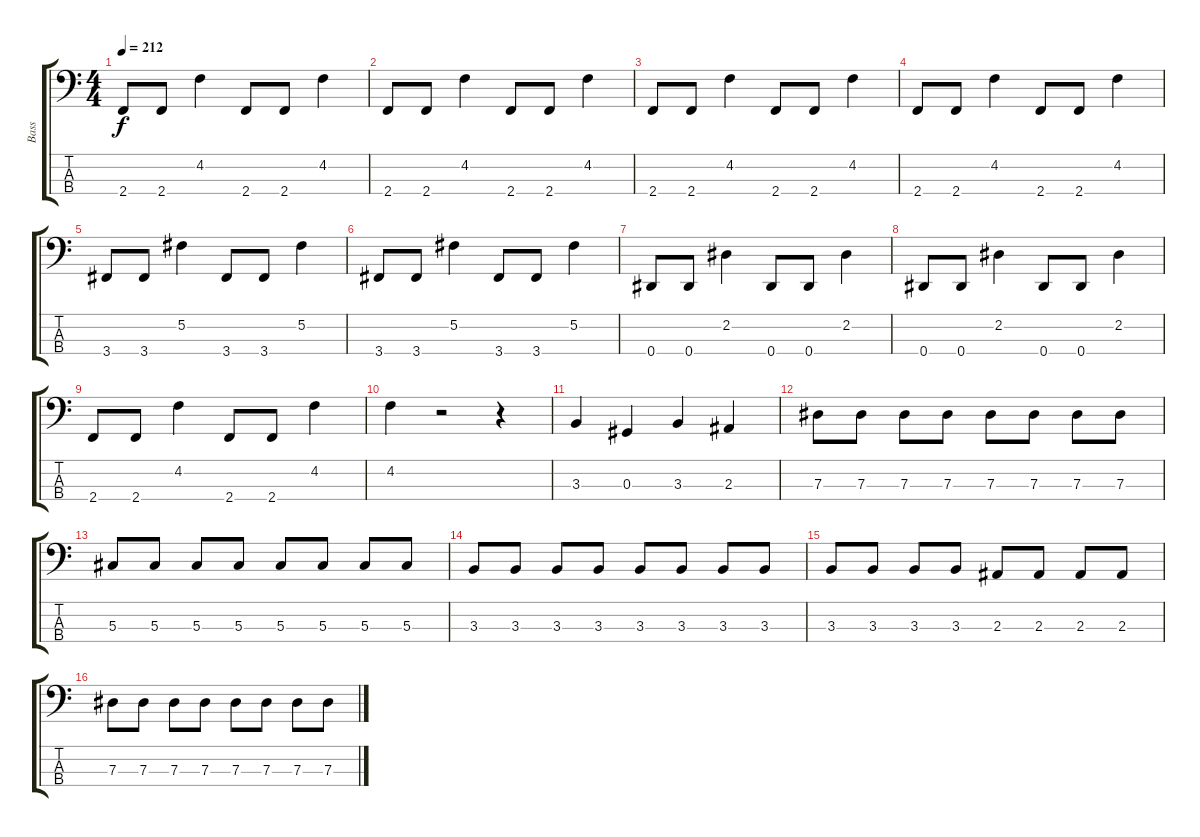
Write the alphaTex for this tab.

\track ("Bass" "Bass") {instrument electricbassfinger}
\staff {score tabs}
\tuning (Gb2 Db2 Ab1 Eb1) {hide}
\ts (4 4)
\tempo 212
\clef f4
\ks c
2.4.8{dy f} 2.4.8 4.2.4 2.4.8 2.4.8 4.2.4 |
2.4.8 2.4.8 4.2.4 2.4.8 2.4.8 4.2.4 |
2.4.8 2.4.8 4.2.4 2.4.8 2.4.8 4.2.4 |
2.4.8 2.4.8 4.2.4 2.4.8 2.4.8 4.2.4 |
3.4.8 3.4.8 5.2.4 3.4.8 3.4.8 5.2.4 |
3.4.8 3.4.8 5.2.4 3.4.8 3.4.8 5.2.4 |
0.4.8 0.4.8 2.2.4 0.4.8 0.4.8 2.2.4 |
0.4.8 0.4.8 2.2.4 0.4.8 0.4.8 2.2.4 |
2.4.8 2.4.8 4.2.4 2.4.8 2.4.8 4.2.4 |
4.2.4 r.2 r.4 |
3.3.4 0.3.4 3.3.4 2.3.4 |
7.3.8 7.3.8 7.3.8 7.3.8 7.3.8 7.3.8 7.3.8 7.3.8 |
5.3.8 5.3.8 5.3.8 5.3.8 5.3.8 5.3.8 5.3.8 5.3.8 |
3.3.8 3.3.8 3.3.8 3.3.8 3.3.8 3.3.8 3.3.8 3.3.8 |
3.3.8 3.3.8 3.3.8 3.3.8 2.3.8 2.3.8 2.3.8 2.3.8 |
7.3.8 7.3.8 7.3.8 7.3.8 7.3.8 7.3.8 7.3.8 7.3.8
